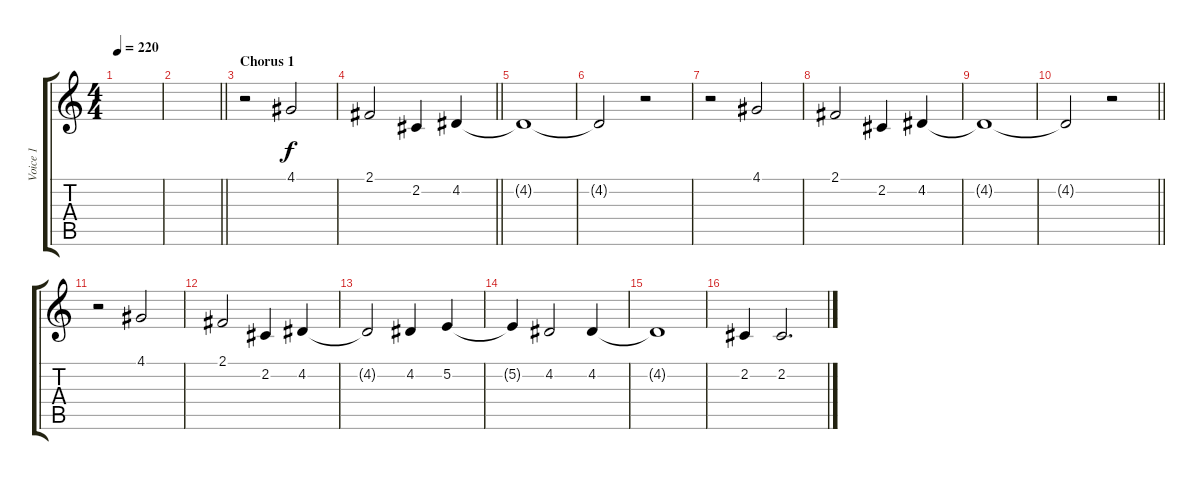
\track ("Voice 1" "Voice 1") {instrument englishhorn}
\staff {score tabs}
\tuning (E4 B3 G3 D3 A2 E2) {hide}
\ts (4 4)
\tempo 220
\clef g2
\ks c
|
\barLineRight lightlight
|
\section ("" "Chorus 1")
r.2 4.1.2 |
\barLineRight lightlight
2.1.2 2.2.4 4.2.4 |
4.2{t}.1 |
4.2{t}.2 r.2 |
r.2 4.1.2 |
2.1.2 2.2.4 4.2.4 |
4.2{t}.1 |
\barLineRight lightlight
4.2{t}.2 r.2 |
\section ("" "")
r.2 4.1.2 |
2.1.2 2.2.4 4.2.4 |
4.2{t}.2 4.2.4 5.2.4 |
5.2{t}.4 4.2.2 4.2.4 |
4.2{t}.1 |
2.2.4 2.2.2{d}
